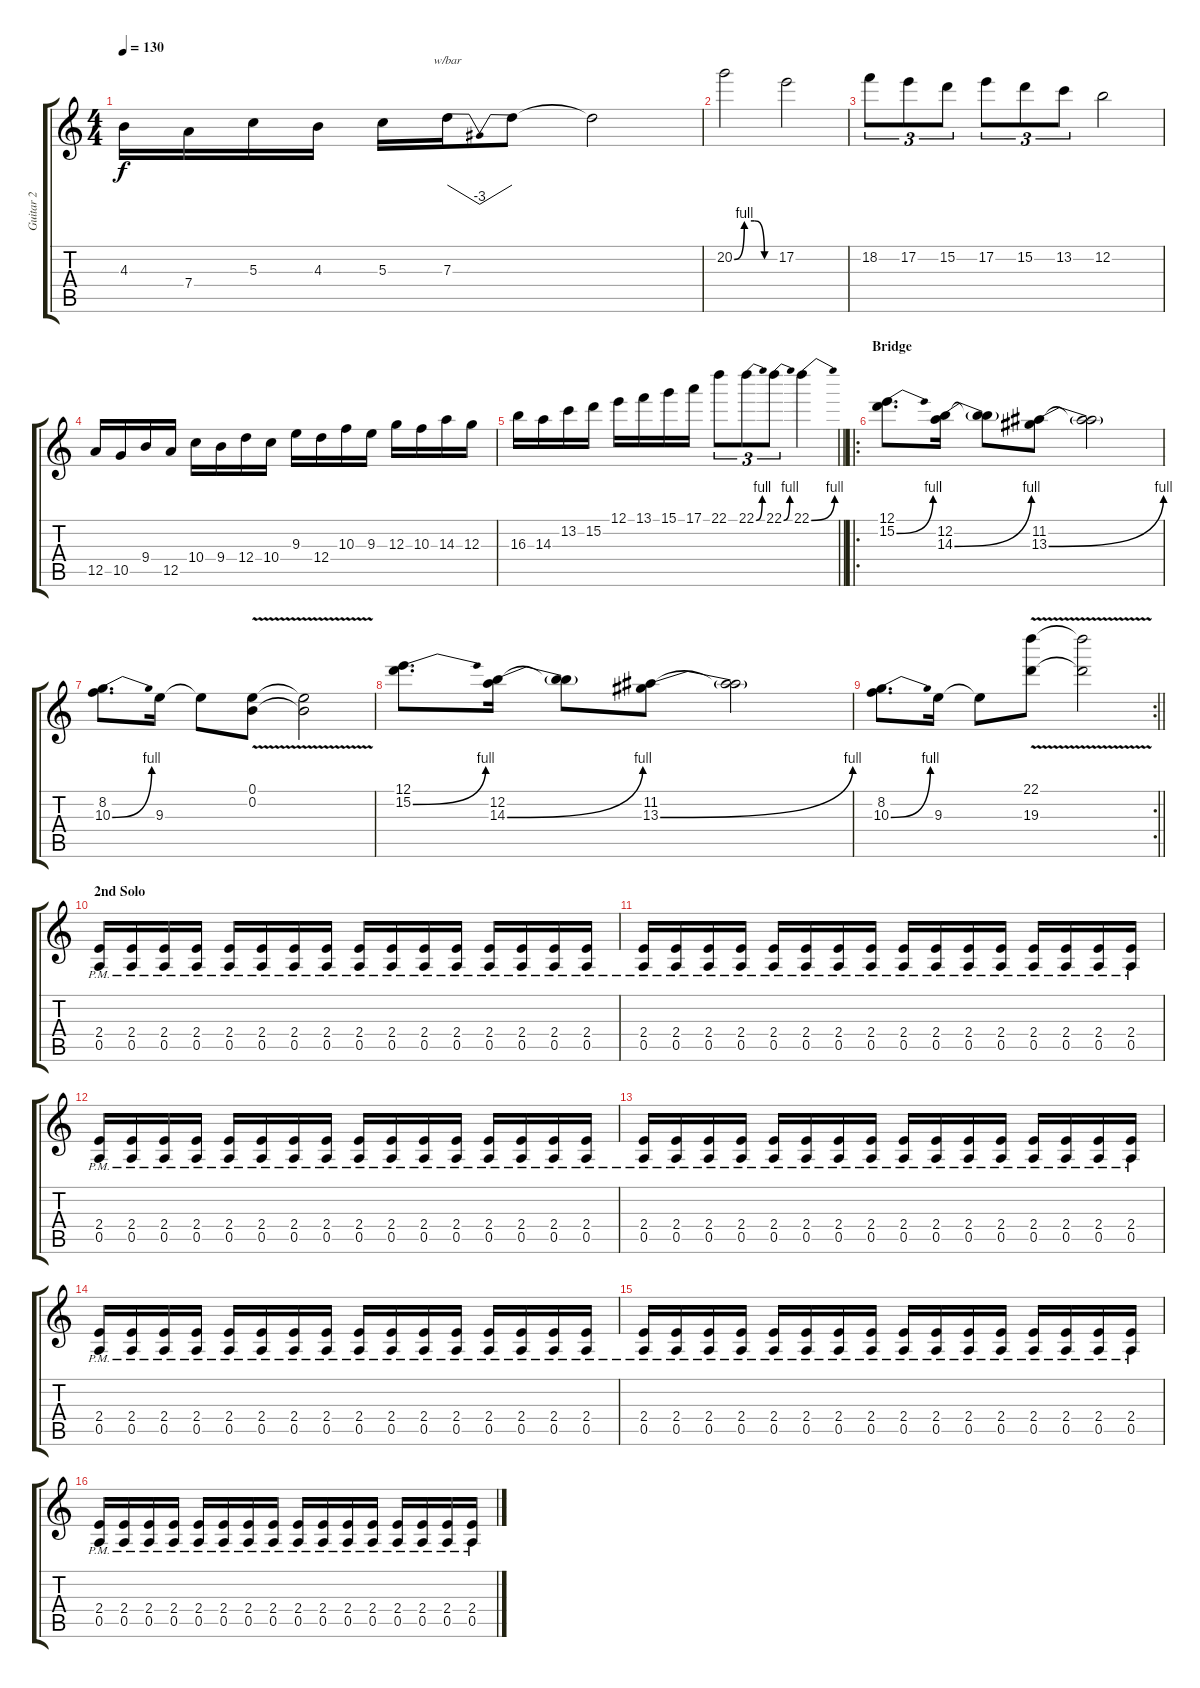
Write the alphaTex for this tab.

\track ("Guitar 2" "Guitar 2") {instrument distortionguitar}
\staff {score tabs}
\tuning (E4 B3 G3 D3 A2 E2) {hide}
\ts (4 4)
\tempo 130
\clef g2
\ks c
4.3.16{dy f} 7.4.16 5.3.16 4.3.16 5.3.16 7.3.16{tbe (dip default 0 0 30 -12 60 0)} 7.3{t}.8 7.3{t}.2 |
20.2{be (custom 0 0 15 4 30 4 45 0 60 0)}.2 17.2.2 |
18.2.8{tu (3 2)} 17.2.8{tu (3 2)} 15.2.8{tu (3 2)} 17.2.8{tu (3 2)} 15.2.8{tu (3 2)} 13.2.8{tu (3 2)} 12.2.2 |
12.5.16 10.5.16 9.4.16 12.5.16 10.4.16 9.4.16 12.4.16 10.4.16 9.3.16 12.4.16 10.3.16 9.3.16 12.3.16 10.3.16 14.3.16 12.3.16 |
\barLineRight lightlight
16.3.16 14.3.16 13.2.16 15.2.16 12.1.16 13.1.16 15.1.16 17.1.16 22.1.8{tu (3 2)} 22.1{be (bend 0 0 60 4)}.8{tu (3 2)} 22.1{be (bend 0 0 60 4)}.8{tu (3 2)} 22.1{be (bend 0 0 60 4)}.4 |
\ro
\section ("" "Bridge")
(12.1 15.2{be (bend 0 0 60 4)}).8{d volume 12} (12.2 14.3{be (bend 0 0 60 4)}).16 (12.2{t} 14.3{t}).8 (11.2 13.3{be (bend 0 0 60 4)}).8 (11.2{t} 13.3{t}).2 |
(8.2 10.3{be (bend 0 0 60 4)}).8{d} 9.3.16 9.3{t}.8 (0.1{v} 0.2{v}).8 (0.1{t} 0.2{t}).2 |
(12.1 15.2{be (bend 0 0 60 4)}).8{d} (12.2 14.3{be (bend 0 0 60 4)}).16 (12.2{t} 14.3{t}).8 (11.2 13.3{be (bend 0 0 60 4)}).8 (11.2{t} 13.3{t}).2 |
\rc 2
\barLineRight lightlight
(8.2 10.3{be (bend 0 0 60 4)}).8{d} 9.3.16 9.3{t}.8 (22.1{v} 19.3{v}).8 (22.1{t} 19.3{t}).2 |
\section ("" "2nd Solo")
(2.4{pm} 0.5{pm}).16 (2.4{pm} 0.5{pm}).16 (2.4{pm} 0.5{pm}).16 (2.4{pm} 0.5{pm}).16 (2.4{pm} 0.5{pm}).16 (2.4{pm} 0.5{pm}).16 (2.4{pm} 0.5{pm}).16 (2.4{pm} 0.5{pm}).16 (2.4{pm} 0.5{pm}).16 (2.4{pm} 0.5{pm}).16 (2.4{pm} 0.5{pm}).16 (2.4{pm} 0.5{pm}).16 (2.4{pm} 0.5{pm}).16 (2.4{pm} 0.5{pm}).16 (2.4{pm} 0.5{pm}).16 (2.4{pm} 0.5{pm}).16 |
(2.4{pm} 0.5{pm}).16 (2.4{pm} 0.5{pm}).16 (2.4{pm} 0.5{pm}).16 (2.4{pm} 0.5{pm}).16 (2.4{pm} 0.5{pm}).16 (2.4{pm} 0.5{pm}).16 (2.4{pm} 0.5{pm}).16 (2.4{pm} 0.5{pm}).16 (2.4{pm} 0.5{pm}).16 (2.4{pm} 0.5{pm}).16 (2.4{pm} 0.5{pm}).16 (2.4{pm} 0.5{pm}).16 (2.4{pm} 0.5{pm}).16 (2.4{pm} 0.5{pm}).16 (2.4{pm} 0.5{pm}).16 (2.4{pm} 0.5{pm}).16 |
(2.4{pm} 0.5{pm}).16 (2.4{pm} 0.5{pm}).16 (2.4{pm} 0.5{pm}).16 (2.4{pm} 0.5{pm}).16 (2.4{pm} 0.5{pm}).16 (2.4{pm} 0.5{pm}).16 (2.4{pm} 0.5{pm}).16 (2.4{pm} 0.5{pm}).16 (2.4{pm} 0.5{pm}).16 (2.4{pm} 0.5{pm}).16 (2.4{pm} 0.5{pm}).16 (2.4{pm} 0.5{pm}).16 (2.4{pm} 0.5{pm}).16 (2.4{pm} 0.5{pm}).16 (2.4{pm} 0.5{pm}).16 (2.4{pm} 0.5{pm}).16 |
(2.4{pm} 0.5{pm}).16 (2.4{pm} 0.5{pm}).16 (2.4{pm} 0.5{pm}).16 (2.4{pm} 0.5{pm}).16 (2.4{pm} 0.5{pm}).16 (2.4{pm} 0.5{pm}).16 (2.4{pm} 0.5{pm}).16 (2.4{pm} 0.5{pm}).16 (2.4{pm} 0.5{pm}).16 (2.4{pm} 0.5{pm}).16 (2.4{pm} 0.5{pm}).16 (2.4{pm} 0.5{pm}).16 (2.4{pm} 0.5{pm}).16 (2.4{pm} 0.5{pm}).16 (2.4{pm} 0.5{pm}).16 (2.4{pm} 0.5{pm}).16 |
(2.4{pm} 0.5{pm}).16 (2.4{pm} 0.5{pm}).16 (2.4{pm} 0.5{pm}).16 (2.4{pm} 0.5{pm}).16 (2.4{pm} 0.5{pm}).16 (2.4{pm} 0.5{pm}).16 (2.4{pm} 0.5{pm}).16 (2.4{pm} 0.5{pm}).16 (2.4{pm} 0.5{pm}).16 (2.4{pm} 0.5{pm}).16 (2.4{pm} 0.5{pm}).16 (2.4{pm} 0.5{pm}).16 (2.4{pm} 0.5{pm}).16 (2.4{pm} 0.5{pm}).16 (2.4{pm} 0.5{pm}).16 (2.4{pm} 0.5{pm}).16 |
(2.4{pm} 0.5{pm}).16 (2.4{pm} 0.5{pm}).16 (2.4{pm} 0.5{pm}).16 (2.4{pm} 0.5{pm}).16 (2.4{pm} 0.5{pm}).16 (2.4{pm} 0.5{pm}).16 (2.4{pm} 0.5{pm}).16 (2.4{pm} 0.5{pm}).16 (2.4{pm} 0.5{pm}).16 (2.4{pm} 0.5{pm}).16 (2.4{pm} 0.5{pm}).16 (2.4{pm} 0.5{pm}).16 (2.4{pm} 0.5{pm}).16 (2.4{pm} 0.5{pm}).16 (2.4{pm} 0.5{pm}).16 (2.4{pm} 0.5{pm}).16 |
(2.4{pm} 0.5{pm}).16 (2.4{pm} 0.5{pm}).16 (2.4{pm} 0.5{pm}).16 (2.4{pm} 0.5{pm}).16 (2.4{pm} 0.5{pm}).16 (2.4{pm} 0.5{pm}).16 (2.4{pm} 0.5{pm}).16 (2.4{pm} 0.5{pm}).16 (2.4{pm} 0.5{pm}).16 (2.4{pm} 0.5{pm}).16 (2.4{pm} 0.5{pm}).16 (2.4{pm} 0.5{pm}).16 (2.4{pm} 0.5{pm}).16 (2.4{pm} 0.5{pm}).16 (2.4{pm} 0.5{pm}).16 (2.4{pm} 0.5{pm}).16
